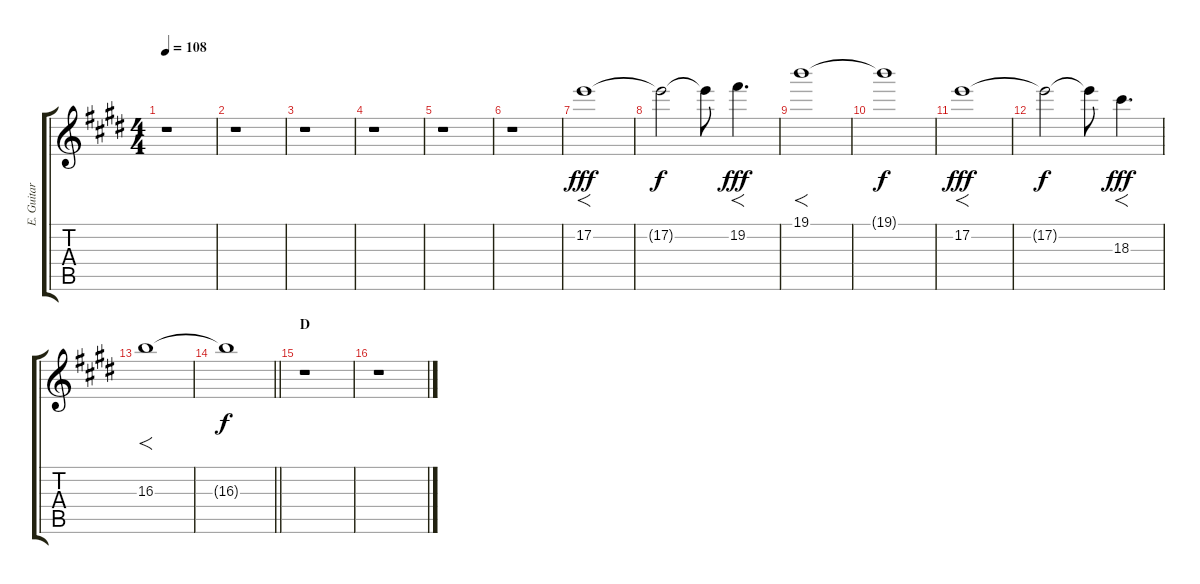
\track ("E. Guitar" "E. Guitar") {instrument electricguitarclean}
\staff {score tabs}
\tuning (E4 B3 G3 D3 A2 E2) {hide}
\ts (4 4)
\tempo 108
\clef g2
\ks e
r.1{dy f} |
r.1 |
r.1 |
r.1 |
r.1 |
r.1 |
17.2.1{f dy fff} |
17.2{t}.2{dy f} 17.2{t}.8 19.2.4{f d dy fff} |
19.1.1{f} |
19.1{t}.1{dy f} |
17.2.1{f dy fff} |
17.2{t}.2{dy f} 17.2{t}.8 18.3.4{f d dy fff} |
16.3.1{f} |
\barLineRight lightlight
16.3{t}.1{dy f} |
\section ("" "D")
r.1 |
r.1
